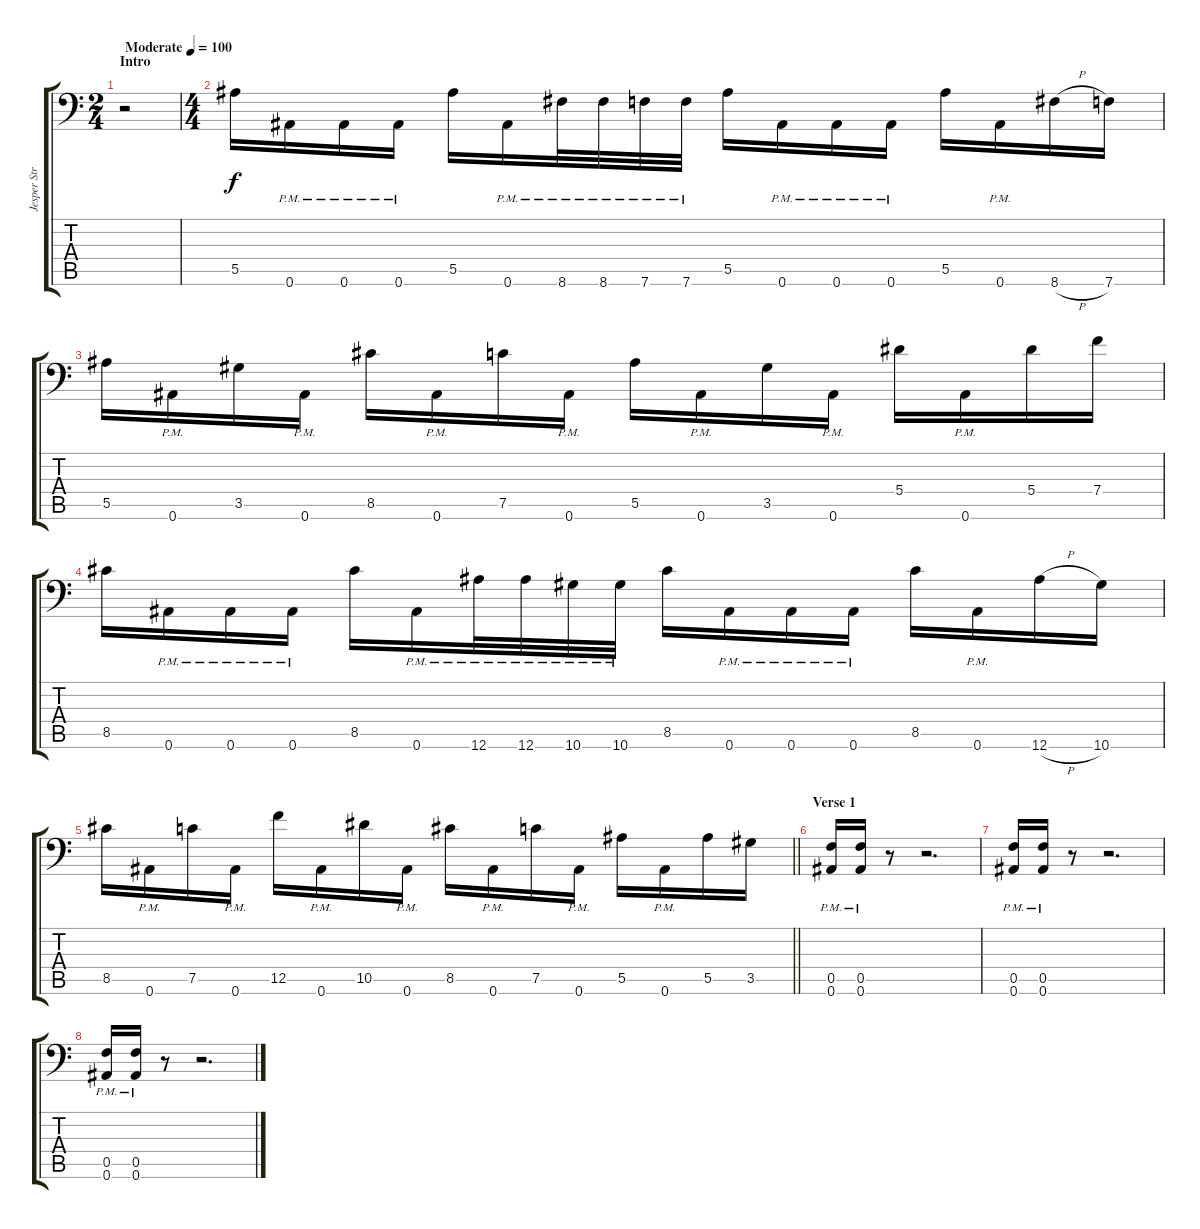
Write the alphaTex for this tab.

\track ("Jesper Strömblad" "Jesper Str") {instrument distortionguitar}
\staff {score tabs}
\tuning (C4 G3 Eb3 Bb2 F2 Bb1) {hide}
\ts (2 4)
\section ("" "Intro")
\tempo (100 "Moderate")
\clef f4
\ks c
r.2{dy f instrument distortionguitar} |
\ts (4 4)
5.5.16{volume 5 instrument distortionguitar} 0.6{pm}.16 0.6{pm}.16 0.6{pm}.16 5.5.16 0.6{pm}.16 8.6{pm}.32 8.6{pm}.32 7.6{pm}.32 7.6{pm}.32 5.5.16 0.6{pm}.16 0.6{pm}.16 0.6{pm}.16 5.5.16 0.6{pm}.16 8.6{h}.16 7.6.16 |
5.5.16 0.6{pm}.16 3.5.16 0.6{pm}.16 8.5.16 0.6{pm}.16 7.5.16 0.6{pm}.16 5.5.16 0.6{pm}.16 3.5.16 0.6{pm}.16 5.4.16 0.6{pm}.16 5.4.16 7.4.16 |
8.5.16 0.6{pm}.16 0.6{pm}.16 0.6{pm}.16 8.5.16 0.6{pm}.16 12.6{pm}.32 12.6{pm}.32 10.6{pm}.32 10.6{pm}.32 8.5.16 0.6{pm}.16 0.6{pm}.16 0.6{pm}.16 8.5.16 0.6{pm}.16 12.6{h}.16 10.6.16 |
\barLineRight lightlight
8.5.16 0.6{pm}.16 7.5.16 0.6{pm}.16 12.5.16 0.6{pm}.16 10.5.16 0.6{pm}.16 8.5.16 0.6{pm}.16 7.5.16 0.6{pm}.16 5.5.16 0.6{pm}.16 5.5.16 3.5.16 |
\section ("" "Verse 1")
(0.5{pm} 0.6{pm}).16{volume 12} (0.5{pm} 0.6{pm}).16 r.8 r.2{d} |
(0.5{pm} 0.6{pm}).16 (0.5{pm} 0.6{pm}).16 r.8 r.2{d} |
(0.5{pm} 0.6{pm}).16 (0.5{pm} 0.6{pm}).16 r.8 r.2{d}
